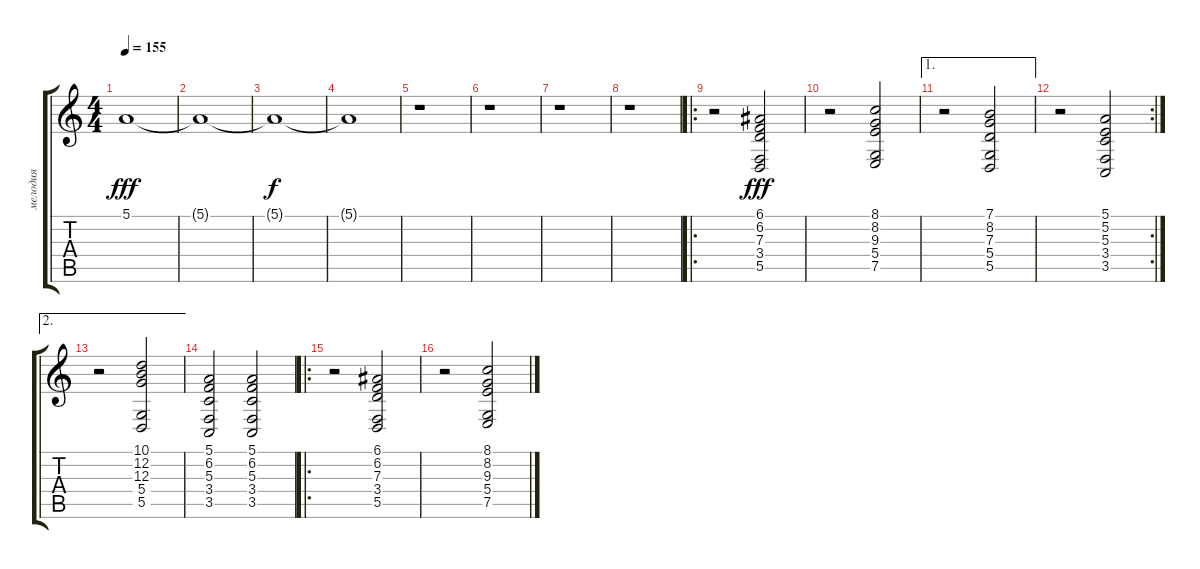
\track ("мелодия" "мелодия") {instrument accordion}
\staff {score tabs}
\tuning (E4 B3 G3 D3 A2 E2) {hide}
\ts (4 4)
\tempo 155
\clef g2
\ks aminor
5.1.1{dy fff} |
5.1{t}.1 |
5.1{t}.1{dy f} |
5.1{t}.1 |
r.1 |
r.1 |
r.1 |
r.1 |
\ro
r.2 (6.1 6.2 7.3 3.4 5.5).2{dy fff} |
r.2 (8.1 8.2 9.3 5.4 7.5).2 |
\ae 1
r.2 (7.1 8.2 7.3 5.4 5.5).2 |
\rc 2
r.2 (5.1 5.2 5.3 3.4 3.5).2 |
\ae 2
r.2 (10.1 12.2 12.3 5.4 5.5).2 |
(5.1 6.2 5.3 3.4 3.5).2 (5.1 6.2 5.3 3.4 3.5).2 |
\ro
r.2 (6.1 6.2 7.3 3.4 5.5).2 |
r.2 (8.1 8.2 9.3 5.4 7.5).2
